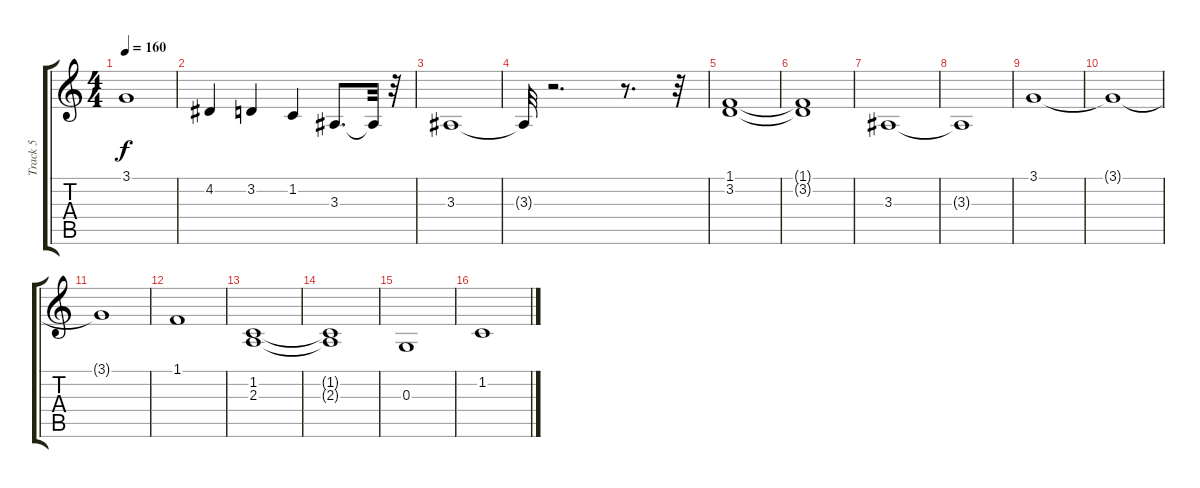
\track ("Track 5" "Track 5") {instrument stringensemble1}
\staff {score tabs}
\tuning (E4 B3 G3 D3 A2 E2) {hide}
\ts (4 4)
\tempo 160
\clef g2
\ks c
3.1.1{dy f} |
4.2.4 3.2.4 1.2.4 3.3.8{d} 3.3{t}.32 r.32 |
3.3.1 |
3.3{t}.32 r.2{d} r.8{d} r.32 |
(1.1 3.2).1 |
(1.1{t} 3.2{t}).1 |
3.3.1 |
3.3{t}.1 |
3.1.1 |
3.1{t}.1 |
3.1{t}.1 |
1.1.1 |
(1.2 2.3).1 |
(1.2{t} 2.3{t}).1 |
0.3.1 |
1.2.1
